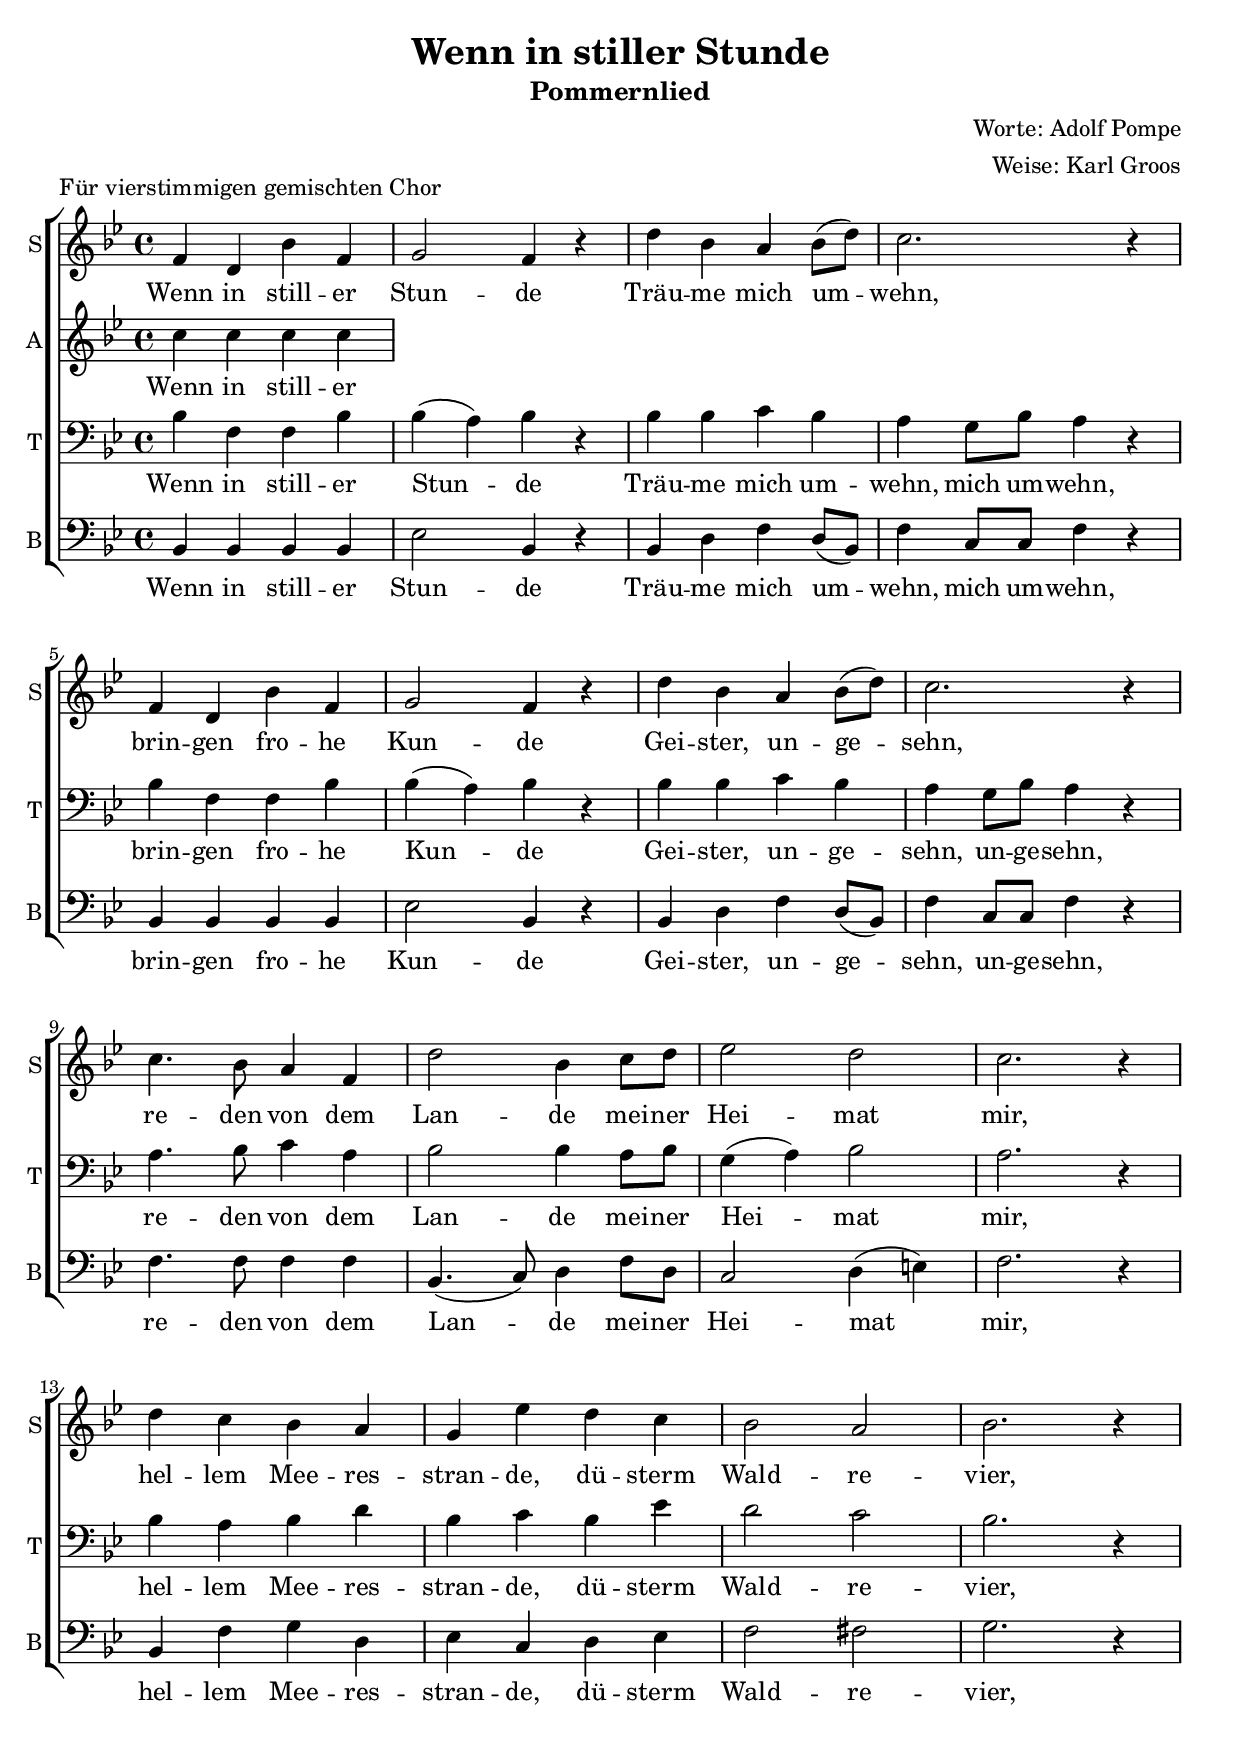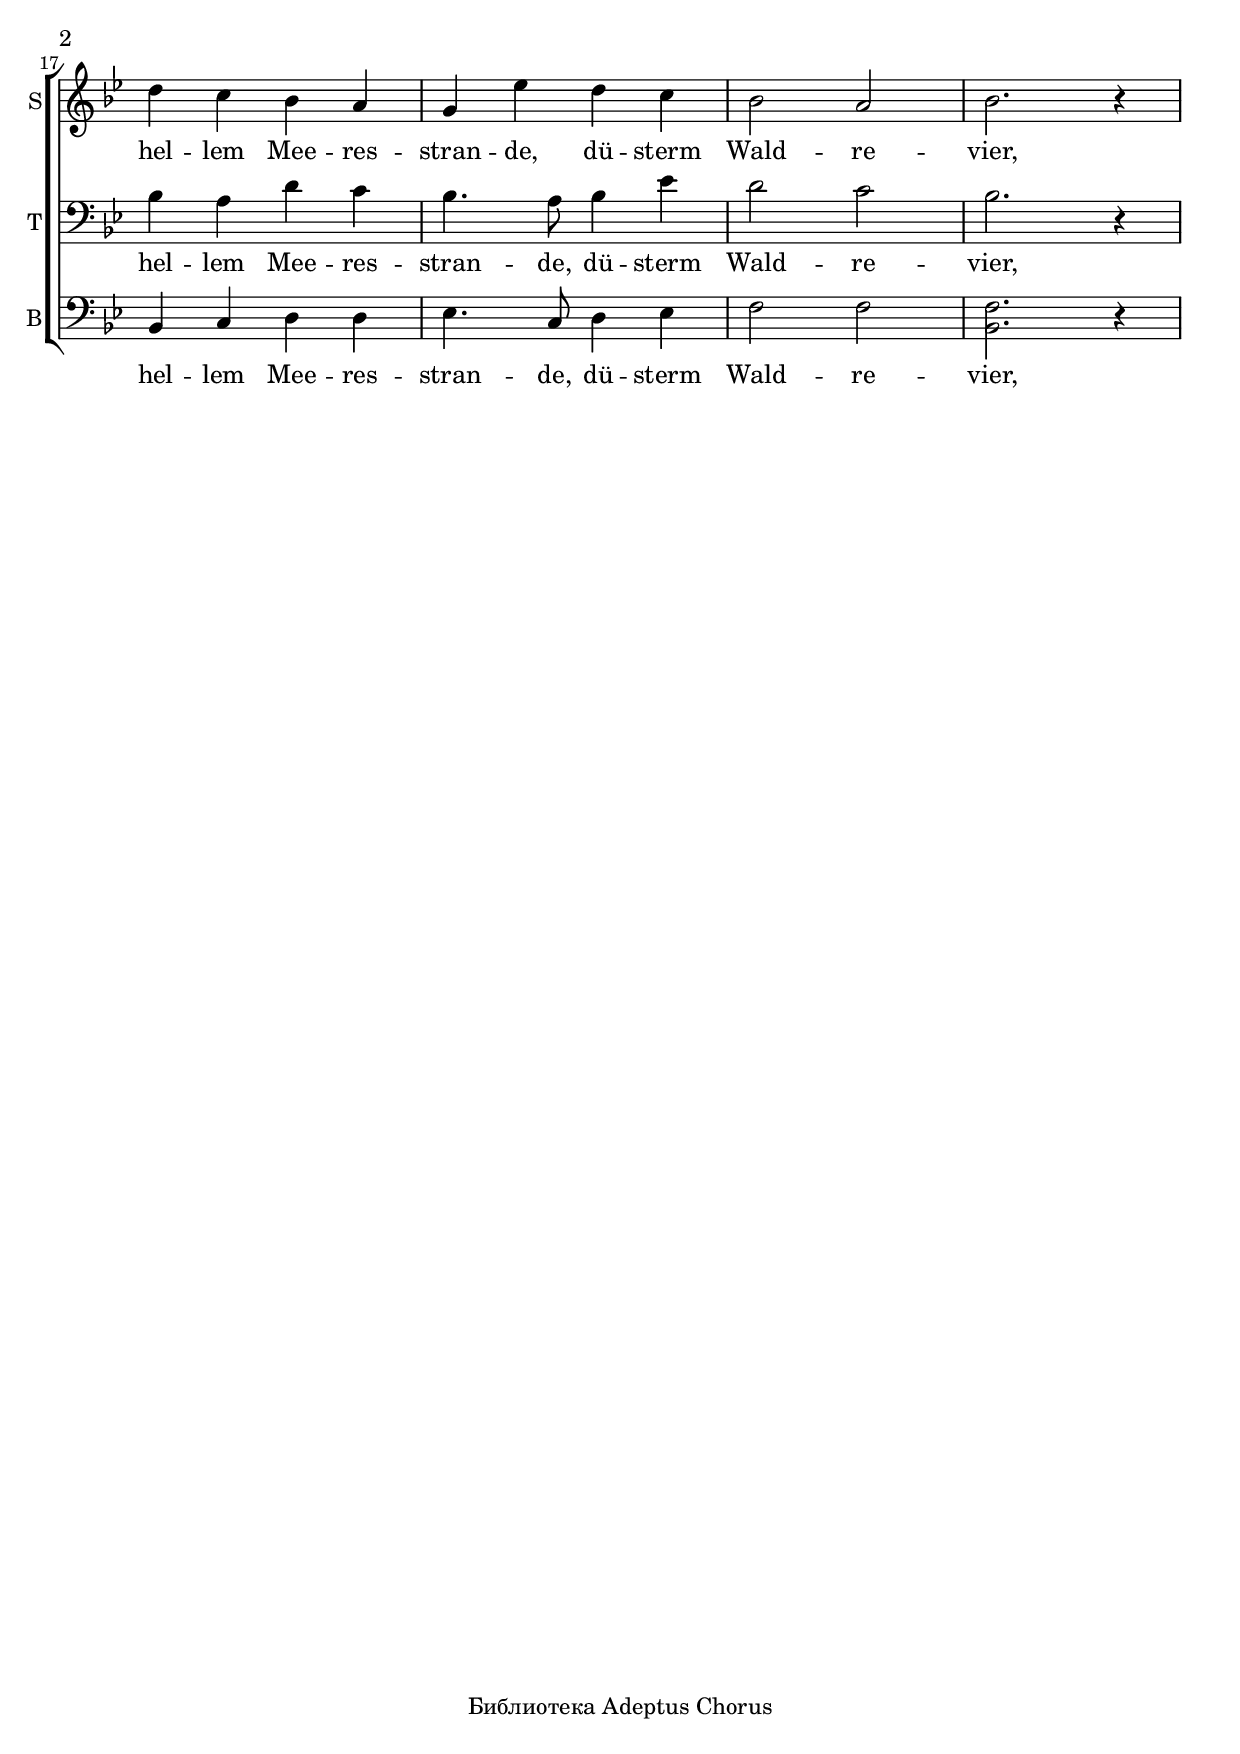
\version "2.23.82"

\include "global.ly"

soprano = \relative c'' {
  \global
  f,4 d bes' f | g2 f4 r | d' bes a bes8 (d) | c2. r4 | \break
  f,4 d bes' f | g2 f4 r | d' bes a bes8 (d) | c2. r4 | \break
  c4. bes8 a4 f | d'2  bes 4 c8 d8 | ees2 d2 | c2. r4 | \break
  d4 c bes a | g ees' d c | bes2 a | bes2. r4 | \break
  d4 c bes a | g ees' d c | bes2 a | bes2. r4 | \break
}

\include "global.ly"

alt = \relative c'' {
  \global
  \time 2/2
  c c c c
}

\include "global.ly"

bass = \relative c {
  \global
  \clef F
  bes bes bes bes | ees2 bes4 r | bes d f d8 (bes) | f'4 c8 c f4 r | \break
  bes, bes bes bes | ees2 bes4 r | bes d f d8 (bes) | f'4 c8 c f4 r | \break
  f4. f8 f4 f | bes,4. (c8) d4 f8 d | c2 d4 (e) | f2. r4 | \break
  bes,4 f' g d | ees c d ees | f2 fis | g2. r4 | \break
  bes,4 c d d | ees4. c8 d4 ees | f2 f | < f bes, >2. r4 | \break
}

\include "global.ly"


tenor = \relative c' {
  \global
  \transposition c'
  \clef F
  bes4 f f bes | bes (a) bes r4 | bes bes c bes | a g8 bes a4 r | \break
  bes4 f f bes | bes (a) bes r4 | bes bes c bes | a g8 bes a4 r | \break
  a4. bes8 c4 a | bes2 bes4 a8 bes | g4 (a) bes2 | a2. r4 | \break
  bes4 a bes d | bes c bes ees | d2 c | bes2. r4 | \break
  bes4 a d c | bes4. a8 bes4 ees | d2 c | bes 2. r4 | \break
}

\include "global.ly"

LyricSoprano = \lyricmode {
  Wenn in still -- er Stun -- de Träu -- me mich um -- wehn,
  brin -- gen fro -- he Kun -- de Gei -- ster, un -- ge -- sehn,
  re -- den von dem Lan -- de mei -- ner Hei  -- mat mir,
  hel -- lem Mee -- res -- stran -- de, dü -- sterm Wald -- re -- vier,
  hel -- lem Mee -- res -- stran -- de, dü -- sterm Wald -- re -- vier,
}

LyricAlt = \lyricmode {
  Wenn in still -- er Stun -- de Träu -- me mich um -- wehn, mich um -- wehn,
  brin -- gen fro -- he Kun -- de Gei -- ster, un -- ge -- sehn, un -- ge -- sehn,
  re -- den von dem Lan -- de mei -- ner Hei  -- mat mir,
  hel -- lem Mee -- res -- stran -- de, dü -- sterm Wald -- re -- vier,
  hel -- lem Mee -- res -- stran -- de, dü -- sterm Wald -- re -- vier,
}

LyricTenor = \LyricAlt
LyricBass = \LyricTenor


leadVoice = {
   \set Staff.midiMinimumVolume = #0.8
   \set Staff.midiMaximumVolume = #1.0
   % \set Staff.midiInstrument = "lead 3 (calliope)"
   % \set Staff.midiInstrument = "choir aahs"
   \set Staff.midiInstrument = "lead 4 (chiff)"
   % \set Staff.midiInstrument = "fx 6 (goblins)"

}

backVoice = {
   \set Staff.midiMinimumVolume = #0.3
   \set Staff.midiMaximumVolume = #0.4
   \set Staff.midiInstrument = "pad 1 (new age)"
}



\header {
  title = "Wenn in stiller Stunde"
  subtitle = "Pommernlied"
  arranger = "Weise: Karl Groos"
  composer = "Worte: Adolf Pompe"
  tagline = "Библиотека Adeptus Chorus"
  piece = "Für vierstimmigen gemischten Chor"
}




\book {
  \bookOutputSuffix "Choir"
  \paper {
     indent = 0     % don't indent first system
  }
  % \markup \vspace #3


  \score {
    \midi {
      \tempo 4 = 140
    }
    \layout {
      \context {
        \Staff
        \RemoveAllEmptyStaves
        \consists Keep_alive_together_engraver
      }
    }

  \new ChoirStaff <<
    \new Staff = "S" \with {
     instrumentName = "S"
     shortInstrumentName = "S"
    } <<
      \new Voice = "S" << { \soprano }  >>
    >>
    \new Lyrics \lyricsto "S" { \LyricSoprano }

    \new Staff = "A" \with {
     instrumentName = "A"
     shortInstrumentName = "A"
    } <<
      \new Voice = "A" << { \alt }  >>
    >>
    \new Lyrics \lyricsto "A" { \LyricAlt }


    \new Staff = "T" \with {
     instrumentName = "T"
     shortInstrumentName = "T"
    } <<
      \new Voice = "T" << { \tenor }  >>
    >>
    \new Lyrics \lyricsto "T" { \LyricTenor }

    \new Staff = "B" \with {
     instrumentName = "B"
     shortInstrumentName = "B"
    } <<
      \new Voice = "B" << {\bass}  >>
    >>
    \new Lyrics \lyricsto "B" { \LyricBass }
  >>
  }
}

\book {
  \bookOutputSuffix "Tenor"
  \score {
    \midi { 
    }
    \new StaffGroup <<
      \new Voice = "Soprano" << {
        \global
        \backVoice
        \soprano
      } >>
      \new Voice = "alt" << {
        \global
        \backVoice
        \alt
      } >>
      \new Voice = "tenor" << {
        \global
        \leadVoice
        \tenor
      } >>
      \new Voice = "bass" << {
        \global
        \backVoice
        \bass
      } >>
    >>
  }
}



